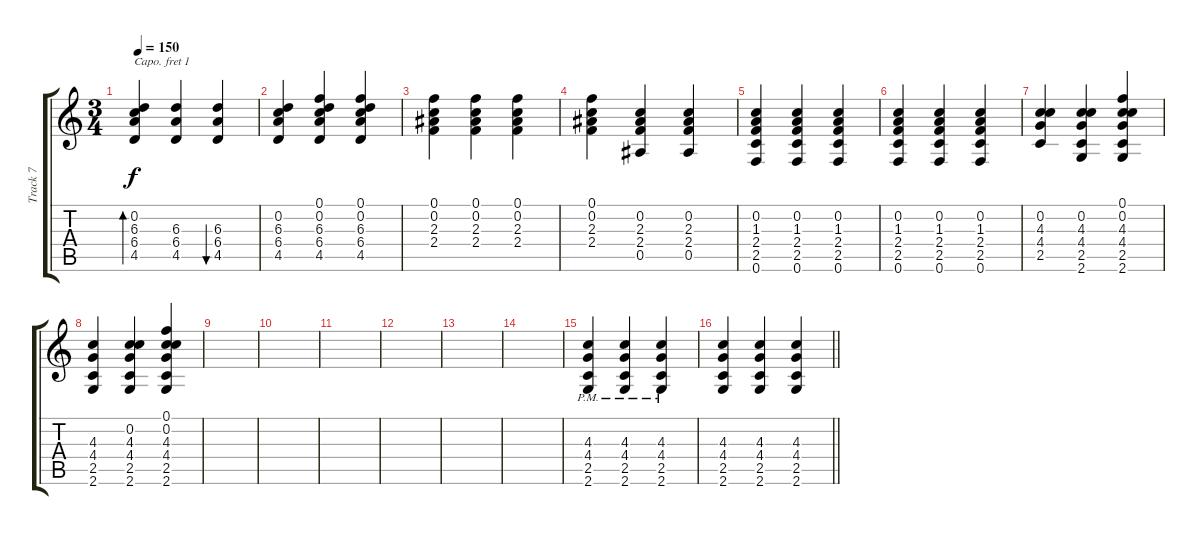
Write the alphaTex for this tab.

\track ("Track 7" "Track 7") {instrument distortionguitar}
\staff {score tabs}
\capo 1
\tuning (E4 B3 G3 D3 A2 E2) {hide}
\ts (3 4)
\tempo 150
\clef g2
\ks c
(0.2 6.3 6.4 4.5).4{bd 60 dy f} (6.3 6.4 4.5).4 (6.3 6.4 4.5).4{bu 60} |
(0.2 6.3 6.4 4.5).4 (0.1 0.2 6.3 6.4 4.5).4 (0.1 0.2 6.3 6.4 4.5).4 |
(0.1 0.2 2.3 2.4).4 (0.1 0.2 2.3 2.4).4 (0.1 0.2 2.3 2.4).4 |
(0.1 0.2 2.3 2.4).4 (0.2 2.3 2.4 0.5).4 (0.2 2.3 2.4 0.5).4 |
(0.2 1.3 2.4 2.5 0.6).4 (0.2 1.3 2.4 2.5 0.6).4 (0.2 1.3 2.4 2.5 0.6).4 |
(0.2 1.3 2.4 2.5 0.6).4 (0.2 1.3 2.4 2.5 0.6).4 (0.2 1.3 2.4 2.5 0.6).4 |
(0.2 4.3 4.4 2.5).4 (0.2 4.3 4.4 2.5 2.6).4 (0.1 0.2 4.3 4.4 2.5 2.6).4 |
(4.3 4.4 2.5 2.6).4 (0.2 4.3 4.4 2.5 2.6).4 (0.1 0.2 4.3 4.4 2.5 2.6).4 |
|
|
|
|
|
|
(4.3{pm} 4.4{pm} 2.5{pm} 2.6{pm}).4 (4.3{pm} 4.4{pm} 2.5{pm} 2.6{pm}).4 (4.3{pm} 4.4{pm} 2.5{pm} 2.6{pm}).4 |
\barLineRight lightlight
(4.3 4.4 2.5 2.6).4 (4.3 4.4 2.5 2.6).4 (4.3 4.4 2.5 2.6).4
